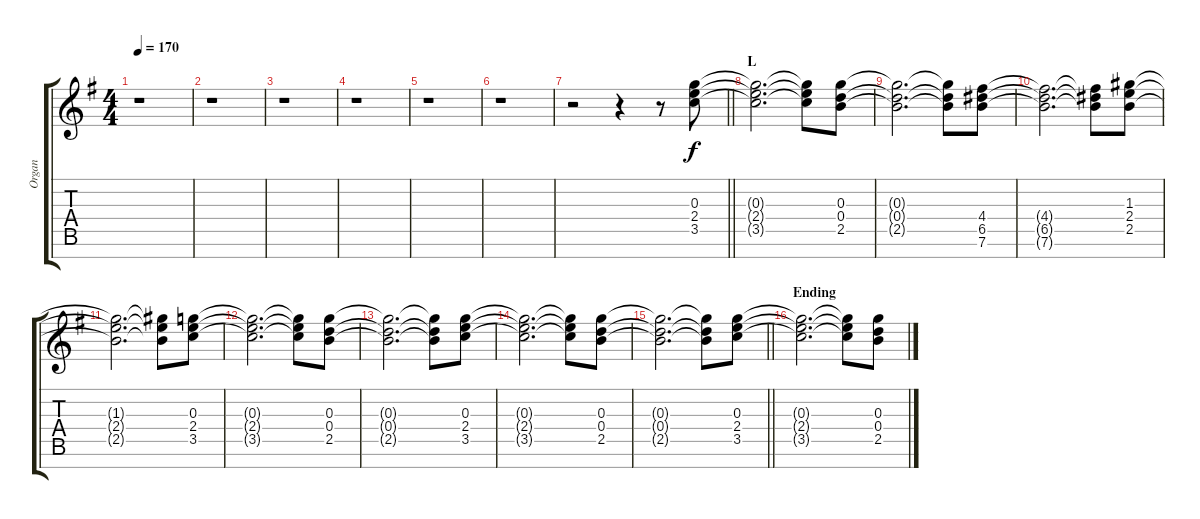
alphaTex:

\track ("Organ" "Organ") {instrument rockorgan}
\staff {score tabs}
\tuning (E6 B5 G5 D5 A4 E4 B3) {hide}
\ts (4 4)
\tempo 170
\clef g2
\ks g
r.1{dy f} |
r.1 |
r.1 |
r.1 |
r.1 |
r.1 |
\barLineRight lightlight
r.2 r.4 r.8 (0.3 2.4 3.5).8 |
\section ("" "L")
(0.3{t} 2.4{t} 3.5{t}).2{d} (0.3{t} 2.4{t} 3.5{t}).8 (0.3 0.4 2.5).8 |
(0.3{t} 0.4{t} 2.5{t}).2{d} (0.3{t} 0.4{t} 2.5{t}).8 (4.4 6.5 7.6).8 |
(4.4{t} 6.5{t} 7.6{t}).2{d} (4.4{t} 6.5{t} 7.6{t}).8 (1.3 2.4 2.5).8 |
(1.3{t} 2.4{t} 2.5{t}).2{d} (1.3{t} 2.4{t} 2.5{t}).8 (0.3 2.4 3.5).8 |
(0.3{t} 2.4{t} 3.5{t}).2{d} (0.3{t} 2.4{t} 3.5{t}).8 (0.3 0.4 2.5).8 |
(0.3{t} 0.4{t} 2.5{t}).2{d} (0.3{t} 0.4{t} 2.5{t}).8 (0.3 2.4 3.5).8 |
(0.3{t} 2.4{t} 3.5{t}).2{d} (0.3{t} 2.4{t} 3.5{t}).8 (0.3 0.4 2.5).8 |
\barLineRight lightlight
(0.3{t} 0.4{t} 2.5{t}).2{d} (0.3{t} 0.4{t} 2.5{t}).8 (0.3 2.4 3.5).8 |
\section ("" "Ending")
(0.3{t} 2.4{t} 3.5{t}).2{d} (0.3{t} 2.4{t} 3.5{t}).8 (0.3 0.4 2.5).8
